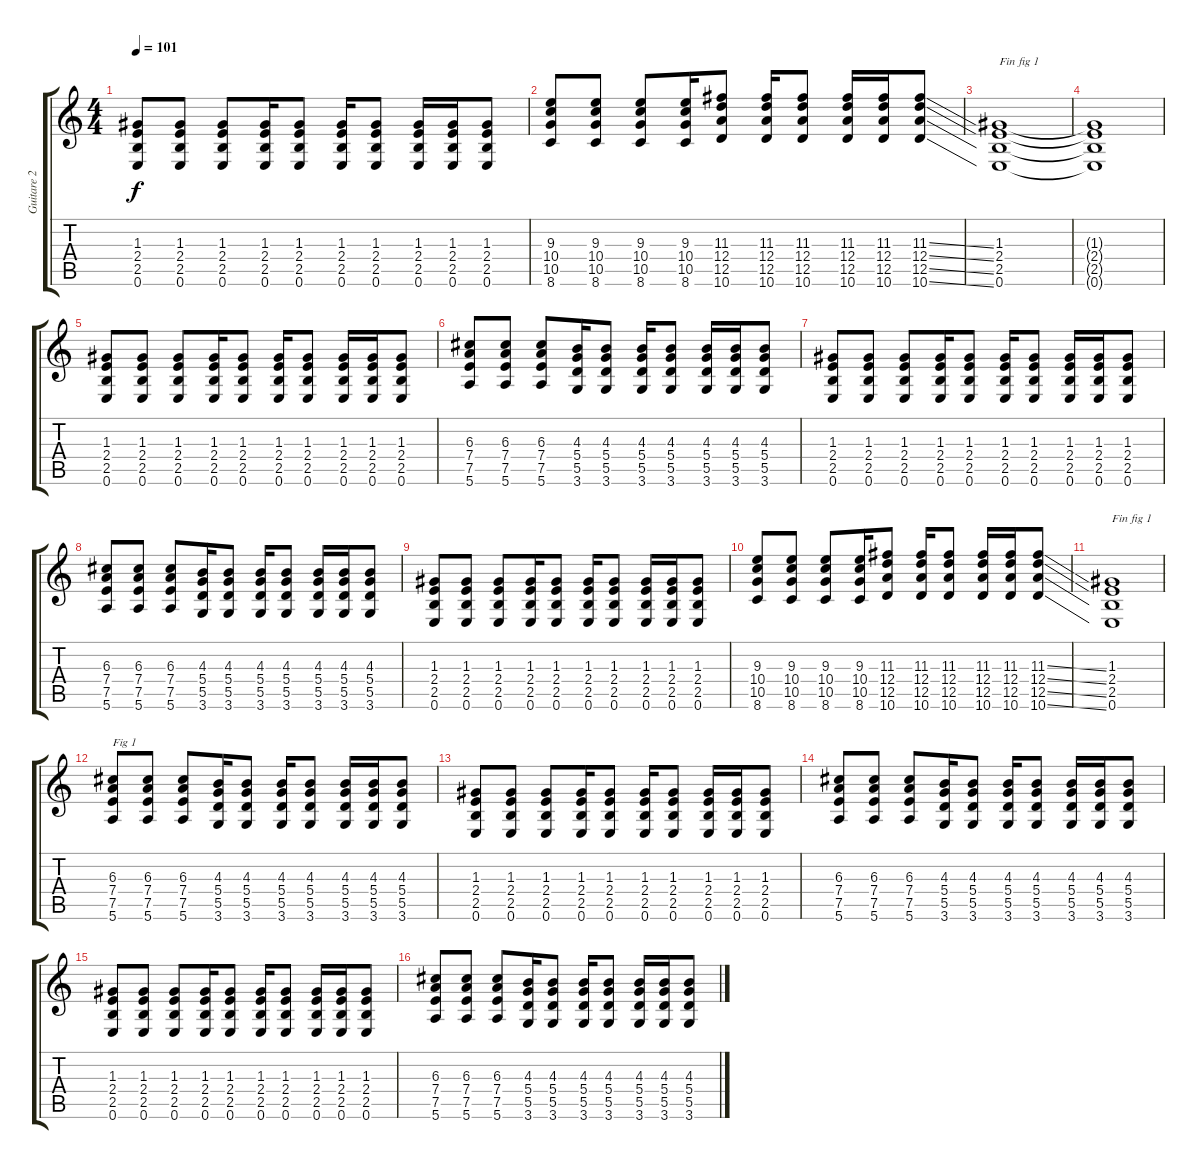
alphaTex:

\track ("Guitare 2 Perry" "Guitare 2 ") {instrument acousticguitarsteel}
\staff {score tabs}
\tuning (E4 B3 G3 D3 A2 E2) {hide}
\ts (4 4)
\tempo 101
\clef g2
\ks c
(1.3 2.4 2.5 0.6).8{dy f} (1.3 2.4 2.5 0.6).8 (1.3 2.4 2.5 0.6).8 (1.3 2.4 2.5 0.6).16 (1.3 2.4 2.5 0.6).8 (1.3 2.4 2.5 0.6).16 (1.3 2.4 2.5 0.6).8 (1.3 2.4 2.5 0.6).16 (1.3 2.4 2.5 0.6).16 (1.3 2.4 2.5 0.6).8 |
(9.3 10.4 10.5 8.6).8 (9.3 10.4 10.5 8.6).8 (9.3 10.4 10.5 8.6).8 (9.3 10.4 10.5 8.6).16 (11.3 12.4 12.5 10.6).8 (11.3 12.4 12.5 10.6).16 (11.3 12.4 12.5 10.6).8 (11.3 12.4 12.5 10.6).16 (11.3 12.4 12.5 10.6).16 (11.3{ss} 12.4{ss} 12.5{ss} 10.6{ss}).8 |
(1.3 2.4 2.5 0.6).1{txt "Fin fig 1"} |
(1.3{t} 2.4{t} 2.5{t} 0.6{t}).1 |
(1.3 2.4 2.5 0.6).8 (1.3 2.4 2.5 0.6).8 (1.3 2.4 2.5 0.6).8 (1.3 2.4 2.5 0.6).16 (1.3 2.4 2.5 0.6).8 (1.3 2.4 2.5 0.6).16 (1.3 2.4 2.5 0.6).8 (1.3 2.4 2.5 0.6).16 (1.3 2.4 2.5 0.6).16 (1.3 2.4 2.5 0.6).8 |
(6.3 7.4 7.5 5.6).8 (6.3 7.4 7.5 5.6).8 (6.3 7.4 7.5 5.6).8 (4.3 5.4 5.5 3.6).16 (4.3 5.4 5.5 3.6).8 (4.3 5.4 5.5 3.6).16 (4.3 5.4 5.5 3.6).8 (4.3 5.4 5.5 3.6).16 (4.3 5.4 5.5 3.6).16 (4.3 5.4 5.5 3.6).8 |
(1.3 2.4 2.5 0.6).8 (1.3 2.4 2.5 0.6).8 (1.3 2.4 2.5 0.6).8 (1.3 2.4 2.5 0.6).16 (1.3 2.4 2.5 0.6).8 (1.3 2.4 2.5 0.6).16 (1.3 2.4 2.5 0.6).8 (1.3 2.4 2.5 0.6).16 (1.3 2.4 2.5 0.6).16 (1.3 2.4 2.5 0.6).8 |
(6.3 7.4 7.5 5.6).8 (6.3 7.4 7.5 5.6).8 (6.3 7.4 7.5 5.6).8 (4.3 5.4 5.5 3.6).16 (4.3 5.4 5.5 3.6).8 (4.3 5.4 5.5 3.6).16 (4.3 5.4 5.5 3.6).8 (4.3 5.4 5.5 3.6).16 (4.3 5.4 5.5 3.6).16 (4.3 5.4 5.5 3.6).8 |
(1.3 2.4 2.5 0.6).8 (1.3 2.4 2.5 0.6).8 (1.3 2.4 2.5 0.6).8 (1.3 2.4 2.5 0.6).16 (1.3 2.4 2.5 0.6).8 (1.3 2.4 2.5 0.6).16 (1.3 2.4 2.5 0.6).8 (1.3 2.4 2.5 0.6).16 (1.3 2.4 2.5 0.6).16 (1.3 2.4 2.5 0.6).8 |
(9.3 10.4 10.5 8.6).8 (9.3 10.4 10.5 8.6).8 (9.3 10.4 10.5 8.6).8 (9.3 10.4 10.5 8.6).16 (11.3 12.4 12.5 10.6).8 (11.3 12.4 12.5 10.6).16 (11.3 12.4 12.5 10.6).8 (11.3 12.4 12.5 10.6).16 (11.3 12.4 12.5 10.6).16 (11.3{ss} 12.4{ss} 12.5{ss} 10.6{ss}).8 |
(1.3 2.4 2.5 0.6).1{txt "Fin fig 1"} |
(6.3 7.4 7.5 5.6).8{txt "Fig 1"} (6.3 7.4 7.5 5.6).8 (6.3 7.4 7.5 5.6).8 (4.3 5.4 5.5 3.6).16 (4.3 5.4 5.5 3.6).8 (4.3 5.4 5.5 3.6).16 (4.3 5.4 5.5 3.6).8 (4.3 5.4 5.5 3.6).16 (4.3 5.4 5.5 3.6).16 (4.3 5.4 5.5 3.6).8 |
(1.3 2.4 2.5 0.6).8 (1.3 2.4 2.5 0.6).8 (1.3 2.4 2.5 0.6).8 (1.3 2.4 2.5 0.6).16 (1.3 2.4 2.5 0.6).8 (1.3 2.4 2.5 0.6).16 (1.3 2.4 2.5 0.6).8 (1.3 2.4 2.5 0.6).16 (1.3 2.4 2.5 0.6).16 (1.3 2.4 2.5 0.6).8 |
(6.3 7.4 7.5 5.6).8 (6.3 7.4 7.5 5.6).8 (6.3 7.4 7.5 5.6).8 (4.3 5.4 5.5 3.6).16 (4.3 5.4 5.5 3.6).8 (4.3 5.4 5.5 3.6).16 (4.3 5.4 5.5 3.6).8 (4.3 5.4 5.5 3.6).16 (4.3 5.4 5.5 3.6).16 (4.3 5.4 5.5 3.6).8 |
(1.3 2.4 2.5 0.6).8 (1.3 2.4 2.5 0.6).8 (1.3 2.4 2.5 0.6).8 (1.3 2.4 2.5 0.6).16 (1.3 2.4 2.5 0.6).8 (1.3 2.4 2.5 0.6).16 (1.3 2.4 2.5 0.6).8 (1.3 2.4 2.5 0.6).16 (1.3 2.4 2.5 0.6).16 (1.3 2.4 2.5 0.6).8 |
(6.3 7.4 7.5 5.6).8 (6.3 7.4 7.5 5.6).8 (6.3 7.4 7.5 5.6).8 (4.3 5.4 5.5 3.6).16 (4.3 5.4 5.5 3.6).8 (4.3 5.4 5.5 3.6).16 (4.3 5.4 5.5 3.6).8 (4.3 5.4 5.5 3.6).16 (4.3 5.4 5.5 3.6).16 (4.3 5.4 5.5 3.6).8
